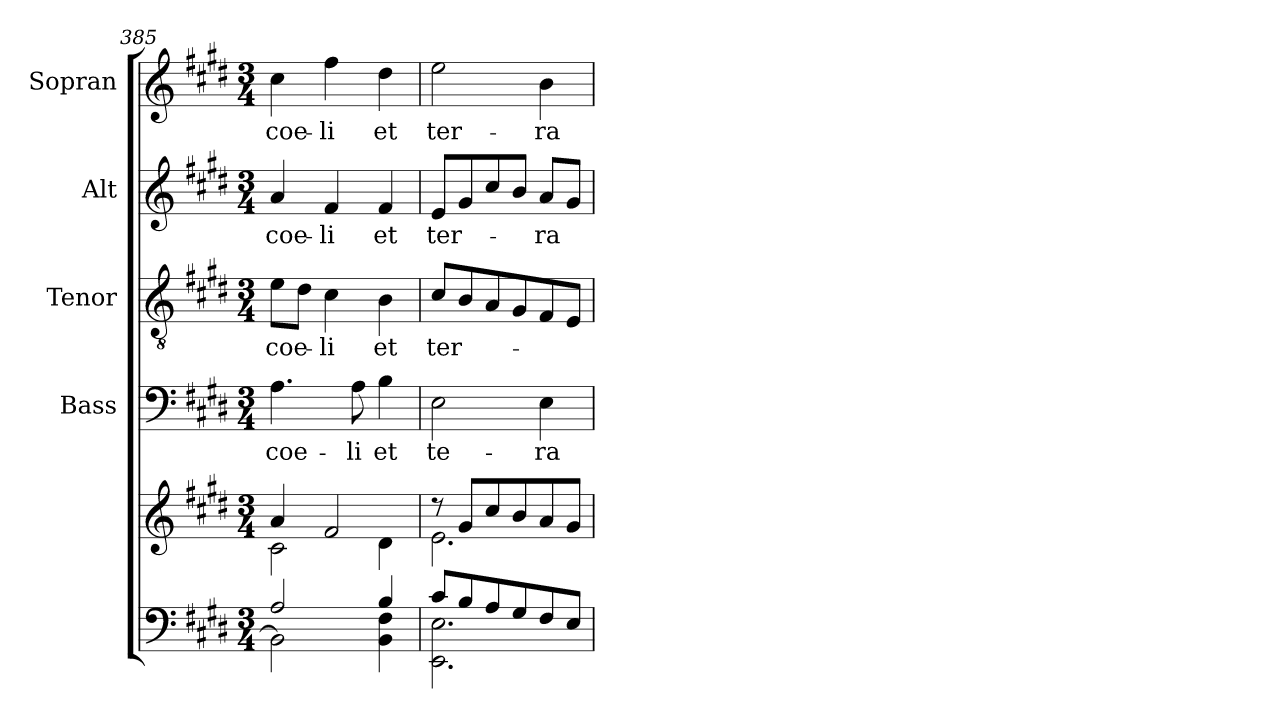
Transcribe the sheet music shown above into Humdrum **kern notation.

**kern	**kern	**kern	**text	**kern	**text	**kern	**text	**kern	**text
*part5	*part5	*part4	*part4	*part3	*part3	*part2	*part2	*part1	*part1
*staff6	*staff5	*staff4	*staff4	*staff3	*staff3	*staff2	*staff2	*staff1	*staff1
*	*	*I"Bass	*	*I"Tenor	*	*I"Alt	*	*I"Sopran	*
*	*	*I'B.	*	*I'T.	*	*I'A.	*	*I'S.	*
*clefF4	*clefG2	*clefF4	*	*clefGv2	*	*clefG2	*	*clefG2	*
*k[f#c#g#d#]	*k[f#c#g#d#]	*k[f#c#g#d#]	*	*k[f#c#g#d#]	*	*k[f#c#g#d#]	*	*k[f#c#g#d#]	*
*E:	*E:	*E:	*	*E:	*	*E:	*	*E:	*
*M3/4	*M3/4	*M3/4	*	*M3/4	*	*M3/4	*	*M3/4	*
=385	=385	=385	=385	=385	=385	=385	=385	=385	=385
*^	*^	*	*	*	*	*	*	*	*
!	!	!	!	!	!LO:LY:b	!	!LO:LY:b	!	!LO:LY:b	!	!LO:LY:b
2A/	2BB\]	4a/	2c#\	4.A\	coe-	8e\L	coe-	4a/	coe-	4cc#\	coe-
.	.	.	.	.	.	8d#\J	.	.	.	.	.
!	!	!	!	!	!	!	!LO:LY:b	!	!LO:LY:b	!	!LO:LY:b
.	.	2f#/	.	.	.	4c#\	-li	4f#/	-li	4ff#\	-li
!	!	!	!	!	!LO:LY:b	!	!	!	!	!	!
.	.	.	.	8A\	-li	.	.	.	.	.	.
!	!	!	!	!	!LO:LY:b	!	!LO:LY:b	!	!LO:LY:b	!	!LO:LY:b
4B/	4BB\ 4F#\	.	4d#\	4B\	et	4B\	et	4f#/	et	4dd#\	et
=386	=386	=386	=386	=386	=386	=386	=386	=386	=386	=386	=386
!	!	!	!	!	!LO:LY:b	!	!LO:LY:b	!	!LO:LY:b	!	!LO:LY:b
8c#/L	2.EE\ 2.E\	8r	2.e\	2E\	te-	8c#/L	ter-	8e/L	ter-	2ee\	ter-
8B/	.	8g#/L	.	.	.	8B/	.	8g#/	.	.	.
8A/	.	8cc#/	.	.	.	8A/	.	8cc#/	.	.	.
8G#/	.	8b/	.	.	.	8G#/	.	8b/J	.	.	.
!	!	!	!	!	!LO:LY:b	!	!	!	!LO:LY:b	!	!LO:LY:b
8F#/	.	8a/	.	4E\	-ra	8F#/	.	8a/L	-ra	4b\	-ra
8E/J	.	8g#/J	.	.	.	8E/J	.	8g#/J	.	.	.
*v	*v	*	*	*	*	*	*	*	*	*	*
*	*v	*v	*	*	*	*	*	*	*	*
=	=	=	=	=	=	=	=	=	=
*-	*-	*-	*-	*-	*-	*-	*-	*-	*-
